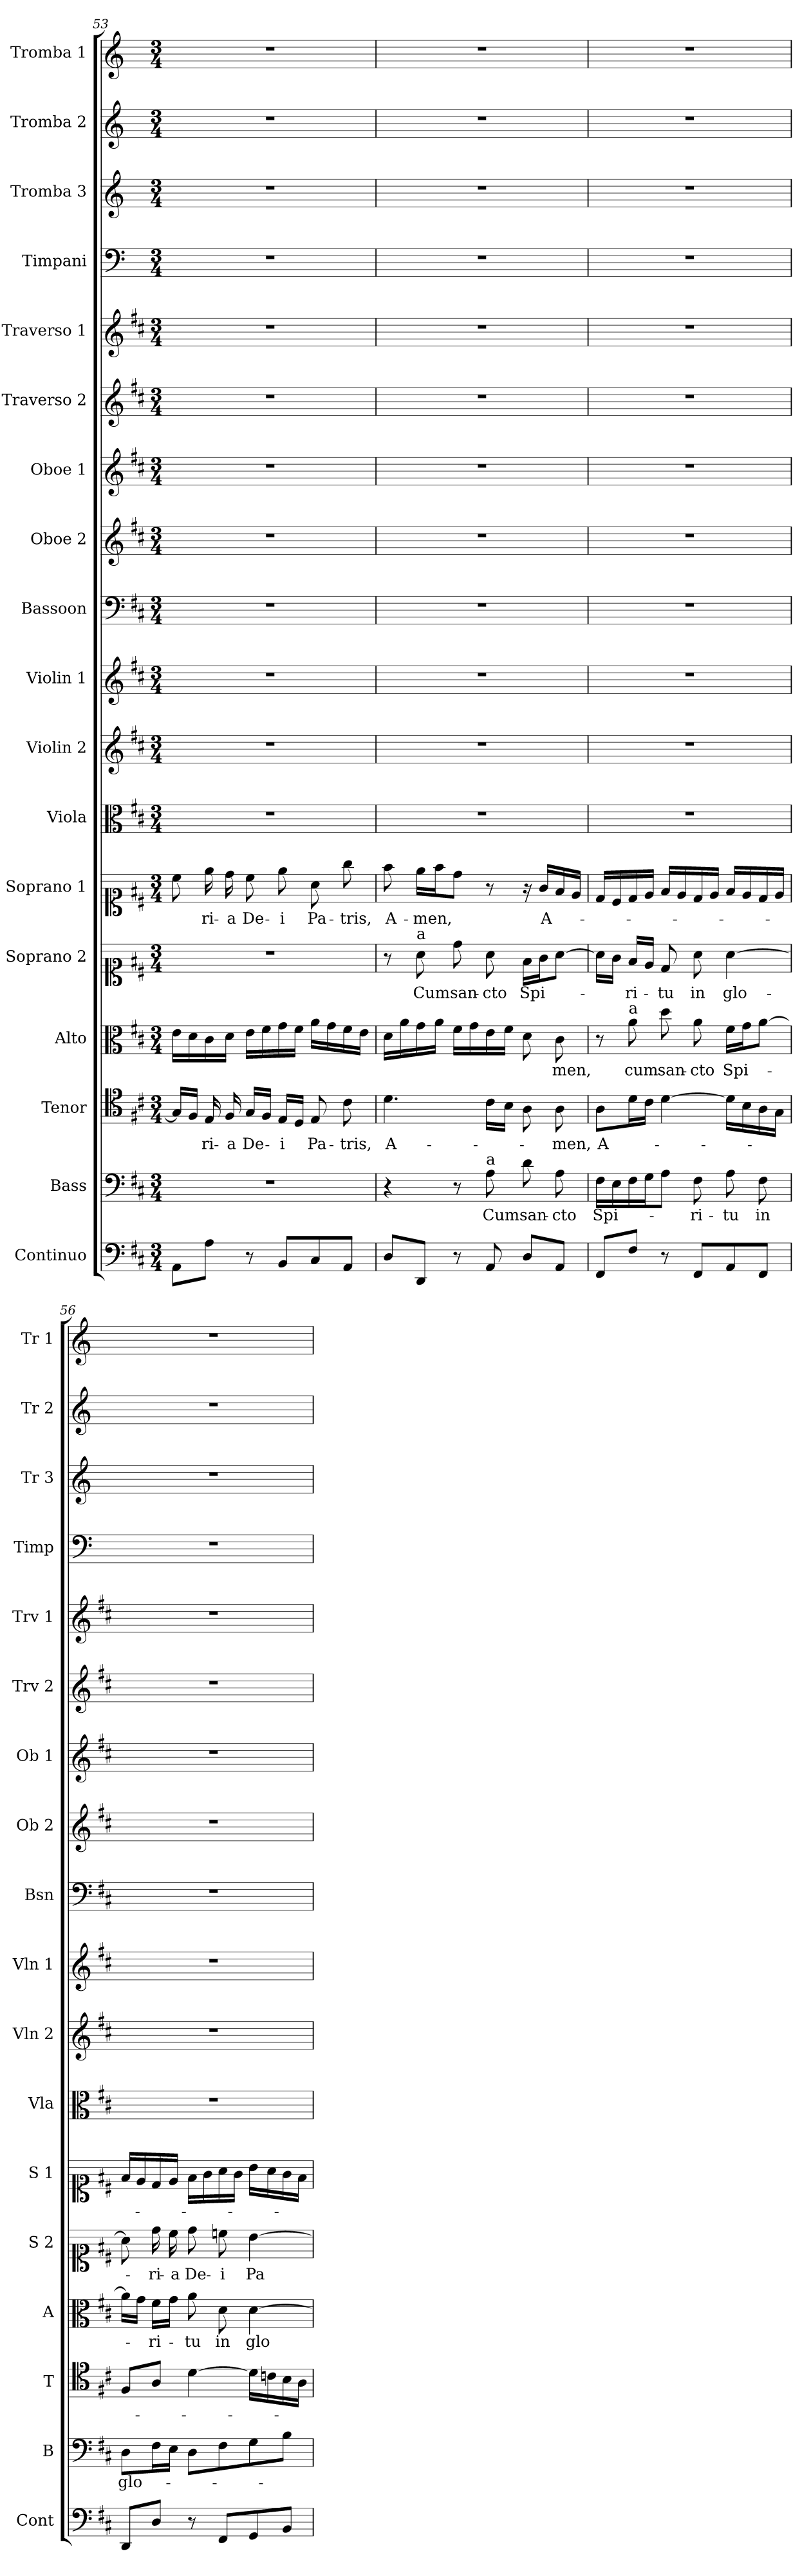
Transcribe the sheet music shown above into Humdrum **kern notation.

**kern	**kern	**text	**kern	**text	**kern	**text	**kern	**text	**kern	**text	**kern	**kern	**kern	**kern	**kern	**kern	**kern	**kern	**kern	**kern	**kern	**kern
*part18	*part17	*part17	*part16	*part16	*part15	*part15	*part14	*part14	*part13	*part13	*part12	*part11	*part10	*part9	*part8	*part7	*part6	*part5	*part4	*part3	*part2	*part1
*staff18	*staff17	*staff17	*staff16	*staff16	*staff15	*staff15	*staff14	*staff14	*staff13	*staff13	*staff12	*staff11	*staff10	*staff9	*staff8	*staff7	*staff6	*staff5	*staff4	*staff3	*staff2	*staff1
*I"Continuo	*I"Bass	*	*I"Tenor	*	*I"Alto	*	*I"Soprano 2	*	*I"Soprano 1	*	*I"Viola	*I"Violin 2	*I"Violin 1	*I"Bassoon	*I"Oboe 2	*I"Oboe 1	*I"Traverso 2	*I"Traverso 1	*I"Timpani	*I"Tromba 3	*I"Tromba 2	*I"Tromba 1
*I'Cont	*I'B	*	*I'T	*	*I'A	*	*I'S 2	*	*I'S 1	*	*I'Vla	*I'Vln 2	*I'Vln 1	*I'Bsn	*I'Ob 2	*I'Ob 1	*I'Trv 2	*I'Trv 1	*I'Timp	*I'Tr 3	*I'Tr 2	*I'Tr 1
*clefF4	*clefF4	*	*clefC4	*	*clefC3	*	*clefC1	*	*clefC1	*	*clefC3	*clefG2	*clefG2	*clefF4	*clefG2	*clefG2	*clefG2	*clefG2	*clefF4	*clefG2	*clefG2	*clefG2
*	*	*	*	*	*	*	*	*	*	*	*	*	*	*	*	*	*	*	*ITrd-1c-2	*ITrd-1c-2	*ITrd-1c-2	*ITrd-1c-2
*k[f#c#]	*k[f#c#]	*	*k[f#c#]	*	*k[f#c#]	*	*k[f#c#]	*	*k[f#c#]	*	*k[f#c#]	*k[f#c#]	*k[f#c#]	*k[f#c#]	*k[f#c#]	*k[f#c#]	*k[f#c#]	*k[f#c#]	*k[f#c#]	*k[f#c#]	*k[f#c#]	*k[f#c#]
*M3/4	*M3/4	*	*M3/4	*	*M3/4	*	*M3/4	*	*M3/4	*	*M3/4	*M3/4	*M3/4	*M3/4	*M3/4	*M3/4	*M3/4	*M3/4	*M3/4	*M3/4	*M3/4	*M3/4
=53	=53	=53	=53	=53	=53	=53	=53	=53	=53	=53	=53	=53	=53	=53	=53	=53	=53	=53	=53	=53	=53	=53
8AA\L	2.r	.	16G/LL]	.	16e\LL	.	2.r	.	8cc#\	.	2.r	2.r	2.r	2.r	2.r	2.r	2.r	2.r	2.r	2.r	2.r	2.r
.	.	.	16F#/JJ	.	16d\	.	.	.	.	.	.	.	.	.	.	.	.	.	.	.	.	.
!	!	!	!	!LO:LY:b	!	!	!	!	!	!LO:LY:b	!	!	!	!	!	!	!	!	!	!	!	!
8A\J	.	.	16E/	-ri-	16c#\	.	.	.	16ee\	-ri-	.	.	.	.	.	.	.	.	.	.	.	.
!	!	!	!	!LO:LY:b	!	!	!	!	!	!LO:LY:b	!	!	!	!	!	!	!	!	!	!	!	!
.	.	.	16F#/	-a	16d\JJ	.	.	.	16dd\	-a	.	.	.	.	.	.	.	.	.	.	.	.
!	!	!	!	!LO:LY:b	!	!	!	!	!	!LO:LY:b	!	!	!	!	!	!	!	!	!	!	!	!
8r	.	.	16G/LL	De-	16e\LL	.	.	.	8cc#\	De-	.	.	.	.	.	.	.	.	.	.	.	.
.	.	.	16F#/JJ	.	16f#\	.	.	.	.	.	.	.	.	.	.	.	.	.	.	.	.	.
!	!	!	!	!LO:LY:b	!	!	!	!	!	!LO:LY:b	!	!	!	!	!	!	!	!	!	!	!	!
8BB/L	.	.	16E/LL	-i	16g\	.	.	.	8ee\	-i	.	.	.	.	.	.	.	.	.	.	.	.
.	.	.	16D/JJ	.	16f#\JJ	.	.	.	.	.	.	.	.	.	.	.	.	.	.	.	.	.
!	!	!	!	!LO:LY:b	!	!	!	!	!	!LO:LY:b	!	!	!	!	!	!	!	!	!	!	!	!
8C#/	.	.	8E/	Pa-	16a\LL	.	.	.	8a\	Pa-	.	.	.	.	.	.	.	.	.	.	.	.
.	.	.	.	.	16g\	.	.	.	.	.	.	.	.	.	.	.	.	.	.	.	.	.
!	!	!	!	!LO:LY:b	!	!	!	!	!	!LO:LY:b	!	!	!	!	!	!	!	!	!	!	!	!
8AA/J	.	.	8c#\	-tris,	16f#\	.	.	.	8gg\	-tris,	.	.	.	.	.	.	.	.	.	.	.	.
.	.	.	.	.	16e\JJ	.	.	.	.	.	.	.	.	.	.	.	.	.	.	.	.	.
=54	=54	=54	=54	=54	=54	=54	=54	=54	=54	=54	=54	=54	=54	=54	=54	=54	=54	=54	=54	=54	=54	=54
!	!	!	!	!LO:LY:b	!	!	!	!	!	!LO:LY:b	!	!	!	!	!	!	!	!	!	!	!	!
8D/L	4r	.	4.d\	A-	16d\LL	.	8r	.	8ff#\	A-	2.r	2.r	2.r	2.r	2.r	2.r	2.r	2.r	2.r	2.r	2.r	2.r
.	.	.	.	.	16a\	.	.	.	.	.	.	.	.	.	.	.	.	.	.	.	.	.
!	!	!	!	!	!	!	!LO:TX:a:t=a	!	!	!	!	!	!	!	!	!	!	!	!	!	!	!
!	!	!	!	!	!	!	!	!LO:LY:b	!	!LO:LY:b	!	!	!	!	!	!	!	!	!	!	!	!
8DD/J	.	.	.	.	16g\	.	8a\	Cum	16ee\LL	-men,	.	.	.	.	.	.	.	.	.	.	.	.
.	.	.	.	.	16a\JJ	.	.	.	16ff#\J	.	.	.	.	.	.	.	.	.	.	.	.	.
!	!	!	!	!	!	!	!	!LO:LY:b	!	!	!	!	!	!	!	!	!	!	!	!	!	!
8r	8r	.	.	.	16f#\LL	.	8dd\	san-	8dd\J	.	.	.	.	.	.	.	.	.	.	.	.	.
.	.	.	.	.	16g\	.	.	.	.	.	.	.	.	.	.	.	.	.	.	.	.	.
!	!LO:TX:a:t=a	!	!	!	!	!	!	!	!	!	!	!	!	!	!	!	!	!	!	!	!	!
!	!	!LO:LY:b	!	!	!	!	!	!LO:LY:b	!	!	!	!	!	!	!	!	!	!	!	!	!	!
8AA/	8A\	Cum	16c#\LL	.	16e\	.	8a\	-cto	8r	.	.	.	.	.	.	.	.	.	.	.	.	.
.	.	.	16B\JJ	.	16f#\JJ	.	.	.	.	.	.	.	.	.	.	.	.	.	.	.	.	.
!	!	!LO:LY:b	!	!	!	!	!	!LO:LY:b	!	!	!	!	!	!	!	!	!	!	!	!	!	!
8D/L	8d\	san-	8A\	.	8d\	.	16f#\LL	Spi-	16r	.	.	.	.	.	.	.	.	.	.	.	.	.
!	!	!	!	!	!	!	!	!	!	!LO:LY:b	!	!	!	!	!	!	!	!	!	!	!	!
.	.	.	.	.	.	.	16g\J	.	16g/LL	A-	.	.	.	.	.	.	.	.	.	.	.	.
!	!	!LO:LY:b	!	!LO:LY:b	!	!LO:LY:b	!	!	!	!	!	!	!	!	!	!	!	!	!	!	!	!
8AA/J	8A\	-cto	8A\	-men,	8c#\	-men,	[8a\J	.	16f#/	.	.	.	.	.	.	.	.	.	.	.	.	.
.	.	.	.	.	.	.	.	.	16e/JJ	.	.	.	.	.	.	.	.	.	.	.	.	.
=55	=55	=55	=55	=55	=55	=55	=55	=55	=55	=55	=55	=55	=55	=55	=55	=55	=55	=55	=55	=55	=55	=55
!	!	!LO:LY:b	!	!LO:LY:b	!	!	!	!	!	!	!	!	!	!	!	!	!	!	!	!	!	!
8FF#/L	16F#\LL	Spi-	8A\L	A-	8r	.	16a\LL]	.	16d/LL	.	2.r	2.r	2.r	2.r	2.r	2.r	2.r	2.r	2.r	2.r	2.r	2.r
.	16E\	.	.	.	.	.	16g\JJ	.	16c#/	.	.	.	.	.	.	.	.	.	.	.	.	.
!	!	!	!	!	!LO:TX:a:t=a	!	!	!	!	!	!	!	!	!	!	!	!	!	!	!	!	!
!	!	!	!	!	!	!LO:LY:b	!	!LO:LY:b	!	!	!	!	!	!	!	!	!	!	!	!	!	!
8F#/J	16F#\	.	16d\L	.	8a\	cum	16f#/LL	-ri-	16d/	.	.	.	.	.	.	.	.	.	.	.	.	.
.	16G\J	.	16c#\JJ	.	.	.	16e/JJ	.	16e/JJ	.	.	.	.	.	.	.	.	.	.	.	.	.
!	!	!	!	!	!	!LO:LY:b	!	!LO:LY:b	!	!	!	!	!	!	!	!	!	!	!	!	!	!
8r	8A\J	.	[4d\	.	8dd\	san-	8d/	-tu	16f#/LL	.	.	.	.	.	.	.	.	.	.	.	.	.
.	.	.	.	.	.	.	.	.	16e/	.	.	.	.	.	.	.	.	.	.	.	.	.
!	!	!LO:LY:b	!	!	!	!LO:LY:b	!	!LO:LY:b	!	!	!	!	!	!	!	!	!	!	!	!	!	!
8FF#/L	8F#\	-ri-	.	.	8a\	-cto	8a\	in	16d/	.	.	.	.	.	.	.	.	.	.	.	.	.
.	.	.	.	.	.	.	.	.	16e/JJ	.	.	.	.	.	.	.	.	.	.	.	.	.
!	!	!LO:LY:b	!	!	!	!LO:LY:b	!	!LO:LY:b	!	!	!	!	!	!	!	!	!	!	!	!	!	!
8AA/	8A\	-tu	16d\LL]	.	16f#\LL	Spi-	[4a\	glo-	16f#/LL	.	.	.	.	.	.	.	.	.	.	.	.	.
.	.	.	16B\	.	16g\J	.	.	.	16e/	.	.	.	.	.	.	.	.	.	.	.	.	.
!	!	!LO:LY:b	!	!	!	!	!	!	!	!	!	!	!	!	!	!	!	!	!	!	!	!
8FF#/J	8F#\	in	16A\	.	[8a\J	.	.	.	16d/	.	.	.	.	.	.	.	.	.	.	.	.	.
.	.	.	16G\JJ	.	.	.	.	.	16e/JJ	.	.	.	.	.	.	.	.	.	.	.	.	.
!!LO:PB:g=z
=56	=56	=56	=56	=56	=56	=56	=56	=56	=56	=56	=56	=56	=56	=56	=56	=56	=56	=56	=56	=56	=56	=56
!	!	!LO:LY:b	!	!	!	!	!	!	!	!	!	!	!	!	!	!	!	!	!	!	!	!
8DD/L	8D\L	glo-	8F#/L	.	16a\LL]	.	8a\]	.	16f#/LL	.	2.r	2.r	2.r	2.r	2.r	2.r	2.r	2.r	2.r	2.r	2.r	2.r
.	.	.	.	.	16g\JJ	.	.	.	16e/	.	.	.	.	.	.	.	.	.	.	.	.	.
!	!	!	!	!	!	!LO:LY:b	!	!LO:LY:b	!	!	!	!	!	!	!	!	!	!	!	!	!	!
8D/J	16F#\L	.	8A/J	.	16f#\LL	-ri-	16dd\	-ri-	16d/	.	.	.	.	.	.	.	.	.	.	.	.	.
!	!	!	!	!	!	!	!	!LO:LY:b	!	!	!	!	!	!	!	!	!	!	!	!	!	!
.	16E\JJ	.	.	.	16g\JJ	.	16cc#\	-a	16e/JJ	.	.	.	.	.	.	.	.	.	.	.	.	.
!	!	!	!	!	!	!LO:LY:b	!	!LO:LY:b	!	!	!	!	!	!	!	!	!	!	!	!	!	!
8r	8D\L	.	[4d\	.	8a\	-tu	8dd\	De-	16f#\LL	.	.	.	.	.	.	.	.	.	.	.	.	.
.	.	.	.	.	.	.	.	.	16g\	.	.	.	.	.	.	.	.	.	.	.	.	.
!	!	!	!	!	!	!LO:LY:b	!	!LO:LY:b	!	!	!	!	!	!	!	!	!	!	!	!	!	!
8FF#/L	8F#\	.	.	.	8d\	in	8ccn\	-i	16a\	.	.	.	.	.	.	.	.	.	.	.	.	.
.	.	.	.	.	.	.	.	.	16g\JJ	.	.	.	.	.	.	.	.	.	.	.	.	.
!	!	!	!	!	!	!LO:LY:b	!	!LO:LY:b	!	!	!	!	!	!	!	!	!	!	!	!	!	!
8GG/	8G\	.	16d\LL]	.	[4d\	glo-	[4b\	Pa-	16b\LL	.	.	.	.	.	.	.	.	.	.	.	.	.
.	.	.	16cn\	.	.	.	.	.	16a\	.	.	.	.	.	.	.	.	.	.	.	.	.
8BB/J	8B\J	.	16B\	.	.	.	.	.	16g\	.	.	.	.	.	.	.	.	.	.	.	.	.
.	.	.	16A\JJ	.	.	.	.	.	16f#\JJ	.	.	.	.	.	.	.	.	.	.	.	.	.
=	=	=	=	=	=	=	=	=	=	=	=	=	=	=	=	=	=	=	=	=	=	=
*-	*-	*-	*-	*-	*-	*-	*-	*-	*-	*-	*-	*-	*-	*-	*-	*-	*-	*-	*-	*-	*-	*-
